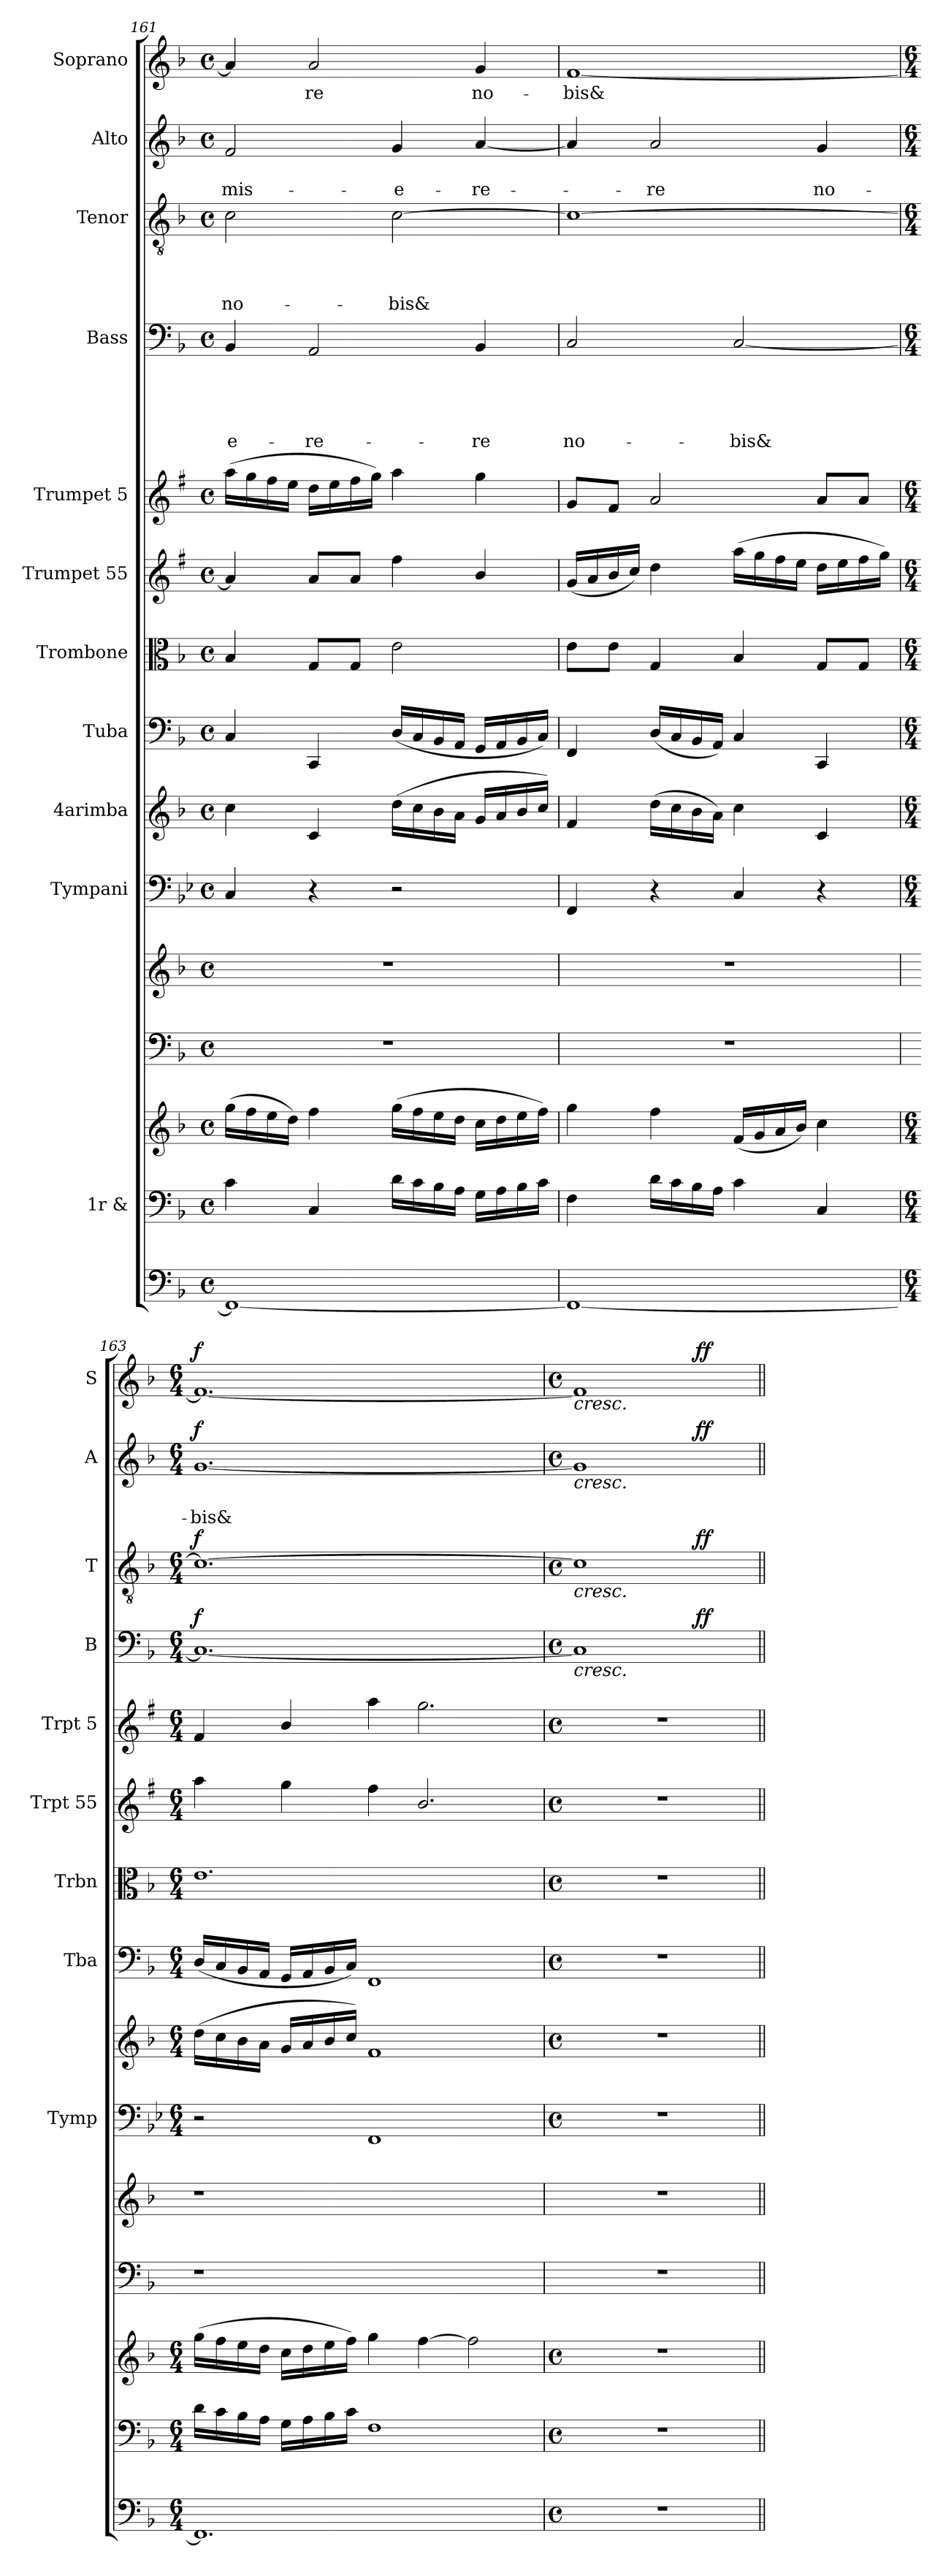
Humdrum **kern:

**kern	**kern	**kern	**kern	**kern	**kern	**kern	**kern	**kern	**kern	**kern	**kern	**text	**text	**text	**text	**text	**dynam	**kern	**text	**text	**text	**text	**dynam	**kern	**text	**text	**dynam	**kern	**text	**dynam
*part14	*part13	*part13	*part12	*part11	*part10	*part9	*part8	*part7	*part6	*part5	*part4	*part4	*part4	*part4	*part4	*part4	*part4	*part3	*part3	*part3	*part3	*part3	*part3	*part2	*part2	*part2	*part2	*part1	*part1	*part1
*staff15	*staff14	*staff13	*staff12	*staff11	*staff10	*staff9	*staff8	*staff7	*staff6	*staff5	*staff4	*staff4	*staff4	*staff4	*staff4	*staff4	*staff4	*staff3	*staff3	*staff3	*staff3	*staff3	*staff3	*staff2	*staff2	*staff2	*staff2	*staff1	*staff1	*staff1
*	*I"1r &	*	*	*	*I"Tympani	*I"4arimba	*I"Tuba	*I"Trombone	*I"Trumpet 55	*I"Trumpet 5	*I"Bass	*	*	*	*	*	*	*I"Tenor	*	*	*	*	*	*I"Alto	*	*	*	*I"Soprano	*	*
*	*	*	*	*	*I'Tymp	*	*I'Tba	*I'Trbn	*I'Trpt 55	*I'Trpt 5	*I'B	*	*	*	*	*	*	*I'T	*	*	*	*	*	*I'A	*	*	*	*I'S	*	*
!!LO:PB:g=z
*clefF4	*clefF4	*clefG2	*clefF4	*clefG2	*clefF4	*clefG2	*clefF4	*clefC3	*clefG2	*clefG2	*clefF4	*	*	*	*	*	*	*clefGv2	*	*	*	*	*	*clefG2	*	*	*	*clefG2	*	*
*	*	*	*	*	*	*	*	*	*ITrd1c2	*ITrd1c2	*	*	*	*	*	*	*	*	*	*	*	*	*	*	*	*	*	*	*	*
*k[b-]	*k[b-]	*k[b-]	*k[b-]	*k[b-]	*k[b-e-]	*k[b-]	*k[b-]	*k[b-]	*k[b-]	*k[b-]	*k[b-]	*	*	*	*	*	*	*k[b-]	*	*	*	*	*	*k[b-]	*	*	*	*k[b-]	*	*
*F:	*F:	*F:	*F:	*F:	*B-:	*F:	*F:	*F:	*F:	*F:	*F:	*	*	*	*	*	*	*F:	*	*	*	*	*	*F:	*	*	*	*F:	*	*
*M4/4	*M4/4	*M4/4	*M4/4	*M4/4	*M4/4	*M4/4	*M4/4	*M4/4	*M4/4	*M4/4	*M4/4	*	*	*	*	*	*	*M4/4	*	*	*	*	*	*M4/4	*	*	*	*M4/4	*	*
*met(c)	*met(c)	*met(c)	*met(c)	*met(c)	*met(c)	*met(c)	*met(c)	*met(c)	*met(c)	*met(c)	*met(c)	*	*	*	*	*	*	*met(c)	*	*	*	*	*	*met(c)	*	*	*	*met(c)	*	*
=161	=161	=161	=161	=161	=161	=161	=161	=161	=161	=161	=161	=161	=161	=161	=161	=161	=161	=161	=161	=161	=161	=161	=161	=161	=161	=161	=161	=161	=161	=161
!	!	!	!	!	!	!	!	!	!	!	!	!	!	!	!	!LO:LY:b	!	!	!	!	!	!LO:LY:b	!	!	!	!LO:LY:b	!	!	!	!
1FF_	4c\	(>16gg\LL	1r	1r	4C/	4cc\	4C/	4B-/	4g/]	(>16gg\LL	4BB-/	.	.	.	.	-e-	.	2c\	.	.	.	no-	.	2f/	.	mis-	.	4a/]	.	.
.	.	16ff\	.	.	.	.	.	.	.	16ff\	.	.	.	.	.	.	.	.	.	.	.	.	.	.	.	.	.	.	.	.
.	.	16ee\	.	.	.	.	.	.	.	16ee\	.	.	.	.	.	.	.	.	.	.	.	.	.	.	.	.	.	.	.	.
.	.	16dd\JJ)	.	.	.	.	.	.	.	16dd\JJ	.	.	.	.	.	.	.	.	.	.	.	.	.	.	.	.	.	.	.	.
!	!	!	!	!	!	!	!	!	!	!	!	!	!	!	!	!LO:LY:b	!	!	!	!	!	!	!	!	!	!	!	!	!LO:LY:b	!
.	4C/	4ff\	.	.	4r	4c/	4CC/	8G/L	8g/L	16cc\LL	2AA/	.	.	.	.	-re-	.	.	.	.	.	.	.	.	.	.	.	2a/	-re	.
.	.	.	.	.	.	.	.	.	.	16dd\	.	.	.	.	.	.	.	.	.	.	.	.	.	.	.	.	.	.	.	.
.	.	.	.	.	.	.	.	8G/J	8g/J	16ee\	.	.	.	.	.	.	.	.	.	.	.	.	.	.	.	.	.	.	.	.
.	.	.	.	.	.	.	.	.	.	16ff\JJ)	.	.	.	.	.	.	.	.	.	.	.	.	.	.	.	.	.	.	.	.
!	!	!	!	!	!	!	!	!	!	!	!	!	!	!	!	!	!	!	!	!	!	!LO:LY:b	!	!	!	!LO:LY:b	!	!	!	!
.	16d\LL	(>16gg\LL	.	.	2r	(>16dd\LL	(<16D/LL	2e\	4ee\	4gg\	.	.	.	.	.	.	.	[>2c\	.	.	.	-bis&	.	4g/	.	-e-	.	.	.	.
.	16c\	16ff\	.	.	.	16cc\	16C/	.	.	.	.	.	.	.	.	.	.	.	.	.	.	.	.	.	.	.	.	.	.	.
.	16B-\	16ee\	.	.	.	16b-\	16BB-/	.	.	.	.	.	.	.	.	.	.	.	.	.	.	.	.	.	.	.	.	.	.	.
.	16A\JJ	16dd\JJ	.	.	.	16a\JJ	16AA/JJ	.	.	.	.	.	.	.	.	.	.	.	.	.	.	.	.	.	.	.	.	.	.	.
!	!	!	!	!	!	!	!	!	!	!	!	!	!	!	!	!LO:LY:b	!	!	!	!	!	!	!	!	!	!LO:LY:b	!	!	!LO:LY:b	!
.	16G\LL	16cc\LL	.	.	.	16g/LL	16GG/LL	.	4a/	4ff\	4BB-/	.	.	.	.	-re	.	.	.	.	.	.	.	[<4a/	.	-re-	.	4g/	no-	.
.	16A\	16dd\	.	.	.	16a/	16AA/	.	.	.	.	.	.	.	.	.	.	.	.	.	.	.	.	.	.	.	.	.	.	.
.	16B-\	16ee\	.	.	.	16b-/	16BB-/	.	.	.	.	.	.	.	.	.	.	.	.	.	.	.	.	.	.	.	.	.	.	.
.	16c\JJ	16ff\JJ)	.	.	.	16cc/JJ)	16C/JJ)	.	.	.	.	.	.	.	.	.	.	.	.	.	.	.	.	.	.	.	.	.	.	.
=162	=162	=162	=162	=162	=162	=162	=162	=162	=162	=162	=162	=162	=162	=162	=162	=162	=162	=162	=162	=162	=162	=162	=162	=162	=162	=162	=162	=162	=162	=162
!	!	!	!	!	!	!	!	!	!	!	!	!	!	!	!	!LO:LY:b	!	!	!	!	!	!	!	!	!	!	!	!	!LO:LY:b	!
1FF_	4F\	4gg\	1r	1r	4FF/	4f/	4FF/	8e\L	(<16f/LL	8f/L	2C/	.	.	.	.	no-	.	1c_	.	.	.	.	.	4a/]	.	.	.	[<1f	-bis&	.
.	.	.	.	.	.	.	.	.	16g/	.	.	.	.	.	.	.	.	.	.	.	.	.	.	.	.	.	.	.	.	.
.	.	.	.	.	.	.	.	8e\J	16a/	8e/J	.	.	.	.	.	.	.	.	.	.	.	.	.	.	.	.	.	.	.	.
.	.	.	.	.	.	.	.	.	16b-/JJ)	.	.	.	.	.	.	.	.	.	.	.	.	.	.	.	.	.	.	.	.	.
!	!	!	!	!	!	!	!	!	!	!	!	!	!	!	!	!	!	!	!	!	!	!	!	!	!	!LO:LY:b	!	!	!	!
.	16d\LL	4ff\	.	.	4r	(>16dd\LL	(<16D/LL	4G/	4cc\	2g/	.	.	.	.	.	.	.	.	.	.	.	.	.	2a/	.	-re	.	.	.	.
.	16c\	.	.	.	.	16cc\	16C/	.	.	.	.	.	.	.	.	.	.	.	.	.	.	.	.	.	.	.	.	.	.	.
.	16B-\	.	.	.	.	16b-\	16BB-/	.	.	.	.	.	.	.	.	.	.	.	.	.	.	.	.	.	.	.	.	.	.	.
.	16A\JJ	.	.	.	.	16a\JJ)	16AA/JJ)	.	.	.	.	.	.	.	.	.	.	.	.	.	.	.	.	.	.	.	.	.	.	.
!	!	!	!	!	!	!	!	!	!	!	!	!	!	!	!	!LO:LY:b	!	!	!	!	!	!	!	!	!	!	!	!	!	!
.	4c\	(<16f/LL	.	.	4C/	4cc\	4C/	4B-/	(>16gg\LL	.	[<2C/	.	.	.	.	-bis&	.	.	.	.	.	.	.	.	.	.	.	.	.	.
.	.	16g/	.	.	.	.	.	.	16ff\	.	.	.	.	.	.	.	.	.	.	.	.	.	.	.	.	.	.	.	.	.
.	.	16a/	.	.	.	.	.	.	16ee\	.	.	.	.	.	.	.	.	.	.	.	.	.	.	.	.	.	.	.	.	.
.	.	16b-/JJ)	.	.	.	.	.	.	16dd\JJ	.	.	.	.	.	.	.	.	.	.	.	.	.	.	.	.	.	.	.	.	.
!	!	!	!	!	!	!	!	!	!	!	!	!	!	!	!	!	!	!	!	!	!	!	!	!	!	!LO:LY:b	!	!	!	!
.	4C/	4cc\	.	.	4r	4c/	4CC/	8G/L	16cc\LL	8g/L	.	.	.	.	.	.	.	.	.	.	.	.	.	4g/	.	no-	.	.	.	.
.	.	.	.	.	.	.	.	.	16dd\	.	.	.	.	.	.	.	.	.	.	.	.	.	.	.	.	.	.	.	.	.
.	.	.	.	.	.	.	.	8G/J	16ee\	8g/J	.	.	.	.	.	.	.	.	.	.	.	.	.	.	.	.	.	.	.	.
.	.	.	.	.	.	.	.	.	16ff\JJ)	.	.	.	.	.	.	.	.	.	.	.	.	.	.	.	.	.	.	.	.	.
=163	=163	=163	=163	=163	=163	=163	=163	=163	=163	=163	=163	=163	=163	=163	=163	=163	=163	=163	=163	=163	=163	=163	=163	=163	=163	=163	=163	=163	=163	=163
*M6/4	*M6/4	*M6/4	*	*	*M6/4	*M6/4	*M6/4	*M6/4	*M6/4	*M6/4	*M6/4	*	*	*	*	*	*	*M6/4	*	*	*	*	*	*M6/4	*	*	*	*M6/4	*	*
!	!	!	!	!	!	!	!	!	!	!	!	!	!	!	!	!	!LO:DY:a	!	!	!	!	!	!LO:DY:a	!	!	!LO:LY:b	!LO:DY:a	!	!	!LO:DY:a
1.FF]	16d\LL	(>16gg\LL	1r	1r	2r	(>16dd\LL	(<16D/LL	1.e	4gg\	4e/	1.C_	.	.	.	.	.	f	1.c_	.	.	.	.	f	[<1.g	.	-bis&	f	1.f_	.	f
.	16c\	16ff\	.	.	.	16cc\	16C/	.	.	.	.	.	.	.	.	.	.	.	.	.	.	.	.	.	.	.	.	.	.	.
.	16B-\	16ee\	.	.	.	16b-\	16BB-/	.	.	.	.	.	.	.	.	.	.	.	.	.	.	.	.	.	.	.	.	.	.	.
.	16A\JJ	16dd\JJ	.	.	.	16a\JJ	16AA/JJ	.	.	.	.	.	.	.	.	.	.	.	.	.	.	.	.	.	.	.	.	.	.	.
.	16G\LL	16cc\LL	.	.	.	16g/LL	16GG/LL	.	4ff\	4a/	.	.	.	.	.	.	.	.	.	.	.	.	.	.	.	.	.	.	.	.
.	16A\	16dd\	.	.	.	16a/	16AA/	.	.	.	.	.	.	.	.	.	.	.	.	.	.	.	.	.	.	.	.	.	.	.
.	16B-\	16ee\	.	.	.	16b-/	16BB-/	.	.	.	.	.	.	.	.	.	.	.	.	.	.	.	.	.	.	.	.	.	.	.
.	16c\JJ	16ff\JJ)	.	.	.	16cc/JJ)	16C/JJ)	.	.	.	.	.	.	.	.	.	.	.	.	.	.	.	.	.	.	.	.	.	.	.
.	1F	4gg\	.	.	1FF	1f	1FF	.	4ee\	4gg\	.	.	.	.	.	.	.	.	.	.	.	.	.	.	.	.	.	.	.	.
.	.	[>4ff\	.	.	.	.	.	.	2.a/	2.ff\	.	.	.	.	.	.	.	.	.	.	.	.	.	.	.	.	.	.	.	.
.	.	2ff\]	2ryy	2ryy	.	.	.	.	.	.	.	.	.	.	.	.	.	.	.	.	.	.	.	.	.	.	.	.	.	.
=164	=164	=164	=164	=164	=164	=164	=164	=164	=164	=164	=164	=164	=164	=164	=164	=164	=164	=164	=164	=164	=164	=164	=164	=164	=164	=164	=164	=164	=164	=164
*M4/4	*M4/4	*M4/4	*	*	*M4/4	*M4/4	*M4/4	*M4/4	*M4/4	*M4/4	*M4/4	*	*	*	*	*	*	*M4/4	*	*	*	*	*	*M4/4	*	*	*	*M4/4	*	*
*met(c)	*met(c)	*met(c)	*	*	*met(c)	*met(c)	*met(c)	*met(c)	*met(c)	*met(c)	*met(c)	*	*	*	*	*	*	*met(c)	*	*	*	*	*	*met(c)	*	*	*	*met(c)	*	*
!	!	!	!	!	!	!	!	!	!	!	!	!	!	!	!	!	!LO:HP:b	!	!	!	!	!	!LO:HP:b	!	!	!	!LO:HP:b	!	!	!LO:HP:b
*	*	*	*	*	*	*	*	*	*	*	*^	*	*	*	*	*	*	*^	*	*	*	*	*	*^	*	*	*	*^	*	*
1r	1r	1r	1r	1r	1r	1r	1r	1r	1r	1r	1C]	2ryy	.	.	.	.	.	<	1c]	2ryy	.	.	.	.	<	1g]	2ryy	.	.	<	1f]	2ryy	.	<
.	.	.	.	.	.	.	.	.	.	.	.	8..ryy	.	.	.	.	.	.	.	8..ryy	.	.	.	.	.	.	8..ryy	.	.	.	.	8..ryy	.	.
!	!	!	!	!	!	!	!	!	!	!	!	!	!	!	!	!	!	!LO:DY:a	!	!	!	!	!	!	!LO:DY:a	!	!	!	!	!LO:DY:a	!	!	!	!LO:DY:a
.	.	.	.	.	.	.	.	.	.	.	.	4ryy	.	.	.	.	.	ff	.	4ryy	.	.	.	.	ff	.	4ryy	.	.	ff	.	4ryy	.	ff
.	.	.	.	.	.	.	.	.	.	.	.	32ryy	.	.	.	.	.	.	.	32ryy	.	.	.	.	.	.	32ryy	.	.	.	.	32ryy	.	.
.	.	.	.	.	.	.	.	.	.	.	.	.	.	.	.	.	.	[	.	.	.	.	.	.	[	.	.	.	.	[	.	.	.	[
*	*	*	*	*	*	*	*	*	*	*	*v	*v	*	*	*	*	*	*	*	*	*	*	*	*	*	*v	*v	*	*	*	*v	*v	*	*
*	*	*	*	*	*	*	*	*	*	*	*	*	*	*	*	*	*	*v	*v	*	*	*	*	*	*	*	*	*	*	*	*
=||	=||	=||	=||	=||	=||	=||	=||	=||	=||	=||	=||	=||	=||	=||	=||	=||	=||	=||	=||	=||	=||	=||	=||	=||	=||	=||	=||	=||	=||	=||
*-	*-	*-	*-	*-	*-	*-	*-	*-	*-	*-	*-	*-	*-	*-	*-	*-	*-	*-	*-	*-	*-	*-	*-	*-	*-	*-	*-	*-	*-	*-
